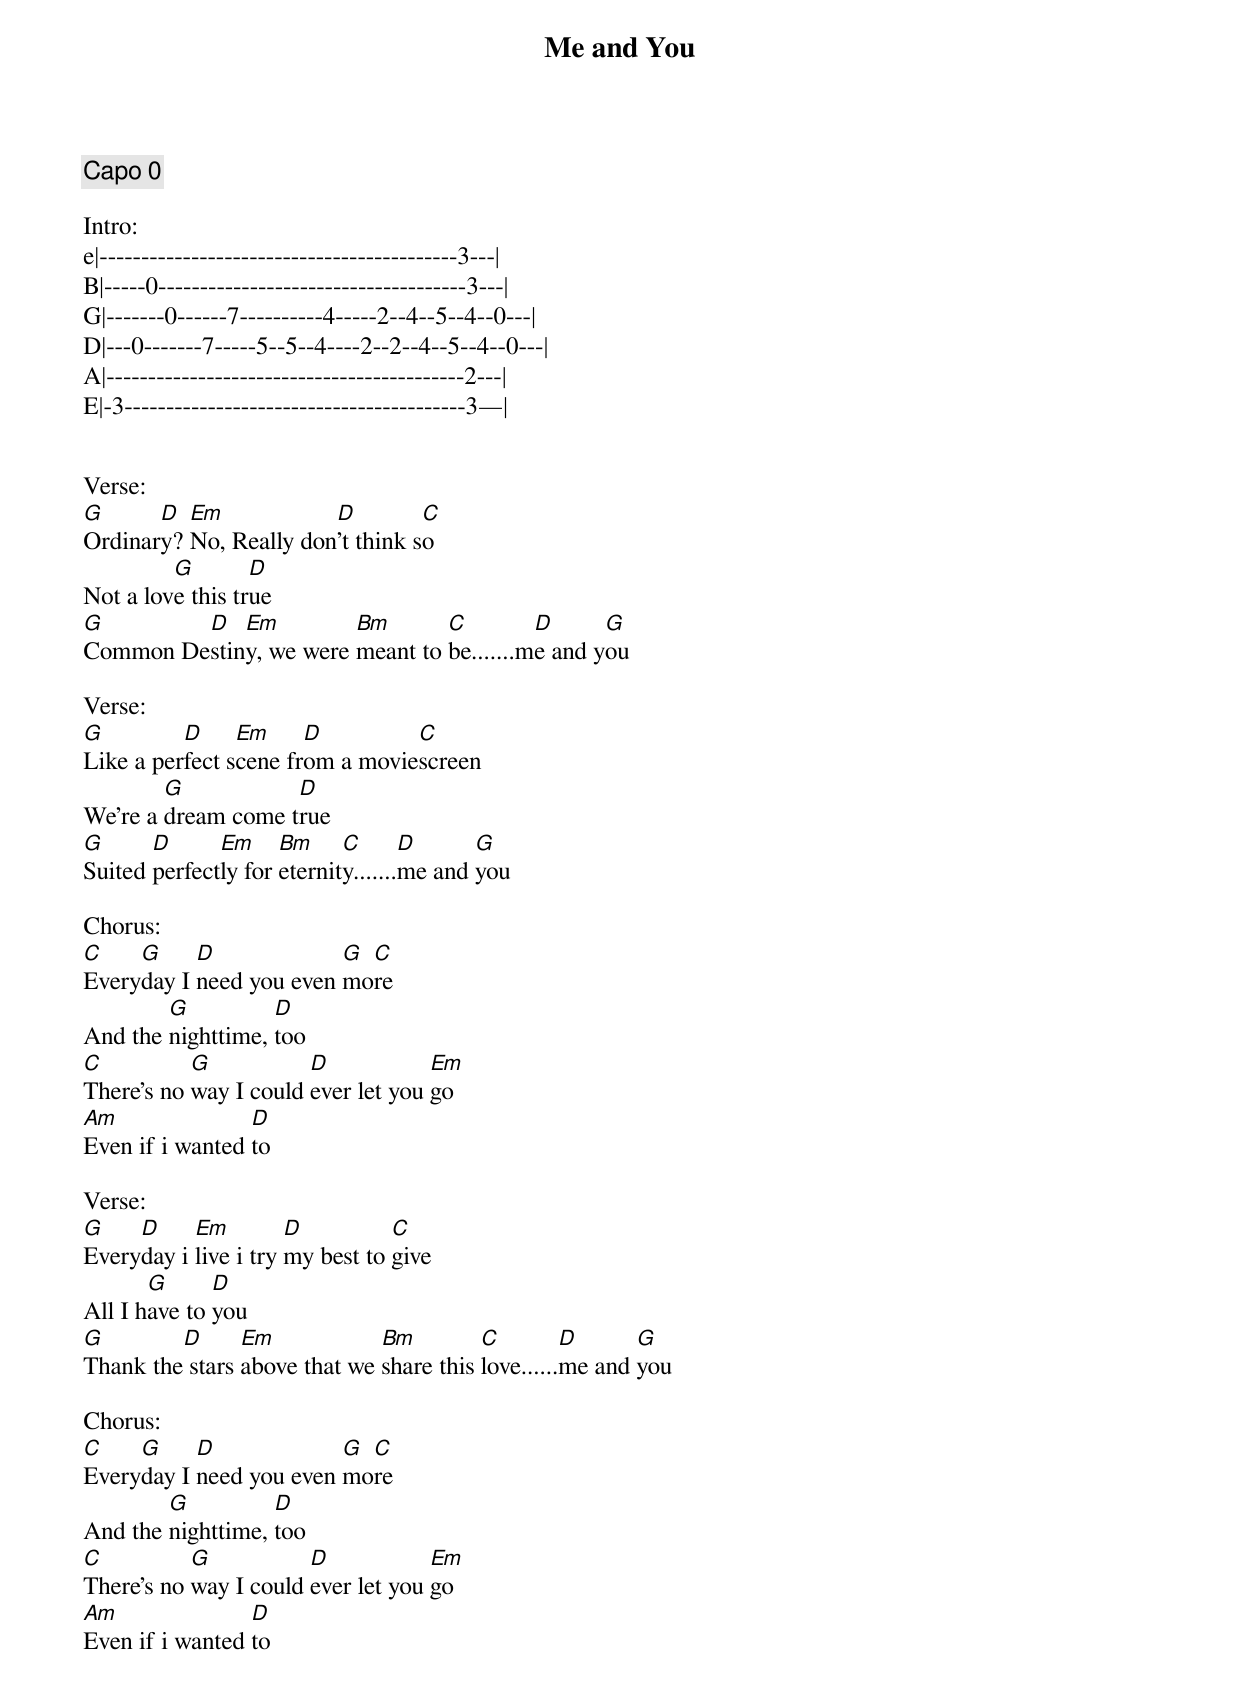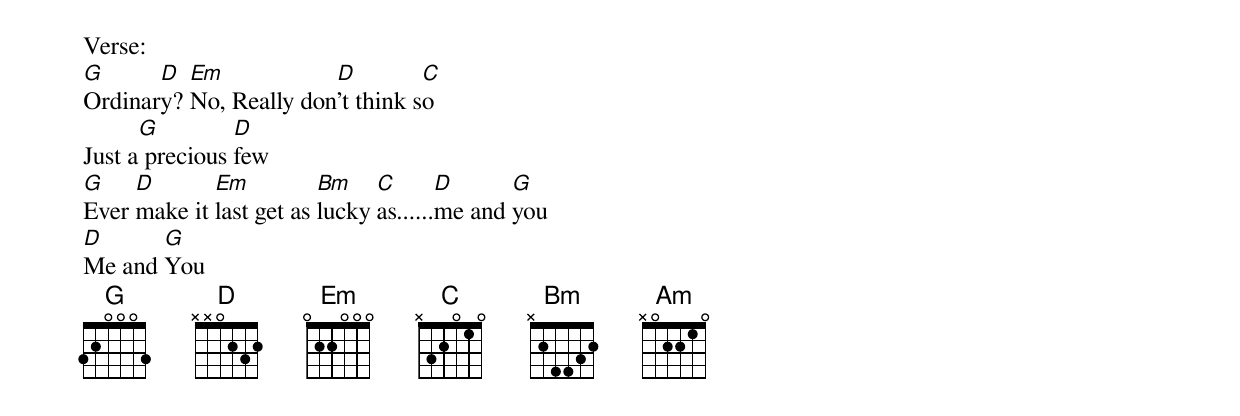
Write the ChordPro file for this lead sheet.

{title:Me and You}
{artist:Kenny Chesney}
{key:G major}
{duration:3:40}
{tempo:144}
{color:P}

{comment: Capo 0}

Intro:
e|-------------------------------------------3---|
B|-----0-------------------------------------3---|
G|-------0------7----------4-----2--4--5--4--0---|
D|---0-------7-----5--5--4----2--2--4--5--4--0---|
A|-------------------------------------------2---|
E|-3-----------------------------------------3—|


Verse:
[G]Ordinar[D]y? [Em]No, Really don[D]'t think s[C]o
Not a lov[G]e this tr[D]ue
[G]Common De[D]stin[Em]y, we were [Bm]meant to [C]be.......m[D]e and y[G]ou

Verse:
[G]Like a per[D]fect s[Em]cene fr[D]om a movie[C]screen
We're a [G]dream come t[D]rue
[G]Suited [D]perfect[Em]ly for [Bm]eternit[C]y.......[D]me and [G]you

Chorus:
[C]Every[G]day I [D]need you even [G]mo[C]re
And the [G]nighttime, [D]too
[C]There's no [G]way I could [D]ever let you [Em]go
[Am]Even if i wanted [D]to

Verse:
[G]Every[D]day i [Em]live i try [D]my best to [C]give
All I h[G]ave to [D]you
[G]Thank the[D] stars [Em]above that we [Bm]share this [C]love......[D]me and [G]you

Chorus:
[C]Every[G]day I [D]need you even [G]mo[C]re
And the [G]nighttime, [D]too
[C]There's no [G]way I could [D]ever let you [Em]go
[Am]Even if i wanted [D]to

Verse:
[G]Ordinar[D]y? [Em]No, Really don[D]'t think s[C]o
Just a[G] precious [D]few
[G]Ever [D]make it [Em]last get as [Bm]lucky [C]as......[D]me and [G]you
[D]Me and [G]You
